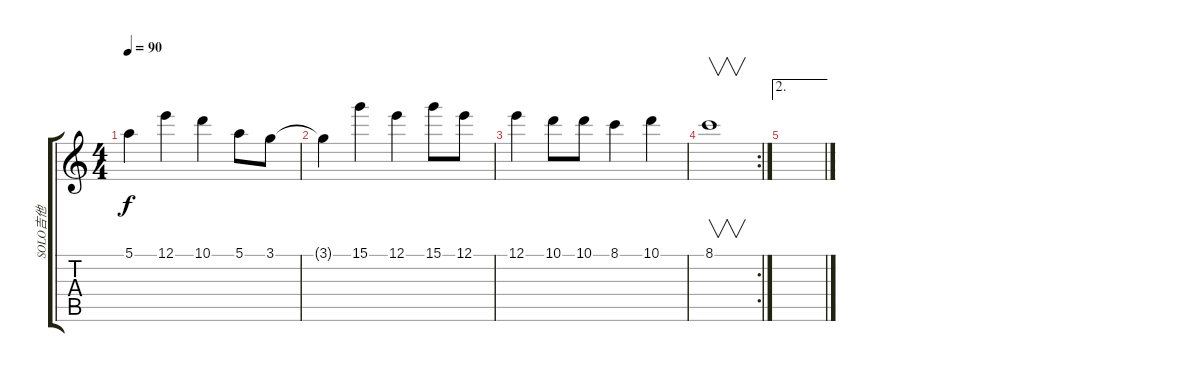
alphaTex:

\track ("SOLO吉他" "SOLO吉他") {instrument acousticguitarsteel}
\staff {score tabs}
\tuning (E4 B3 G3 D3 A2 E2) {hide}
\ts (4 4)
\tempo 90
\clef g2
\ks c
5.1.4{dy f} 12.1.4 10.1.4 5.1.8 3.1.8 |
3.1{t}.4 15.1.4 12.1.4 15.1.8 12.1.8 |
12.1.4 10.1.8 10.1.8 8.1.4 10.1.4 |
\rc 2
8.1.1{v} |
\ae 2
